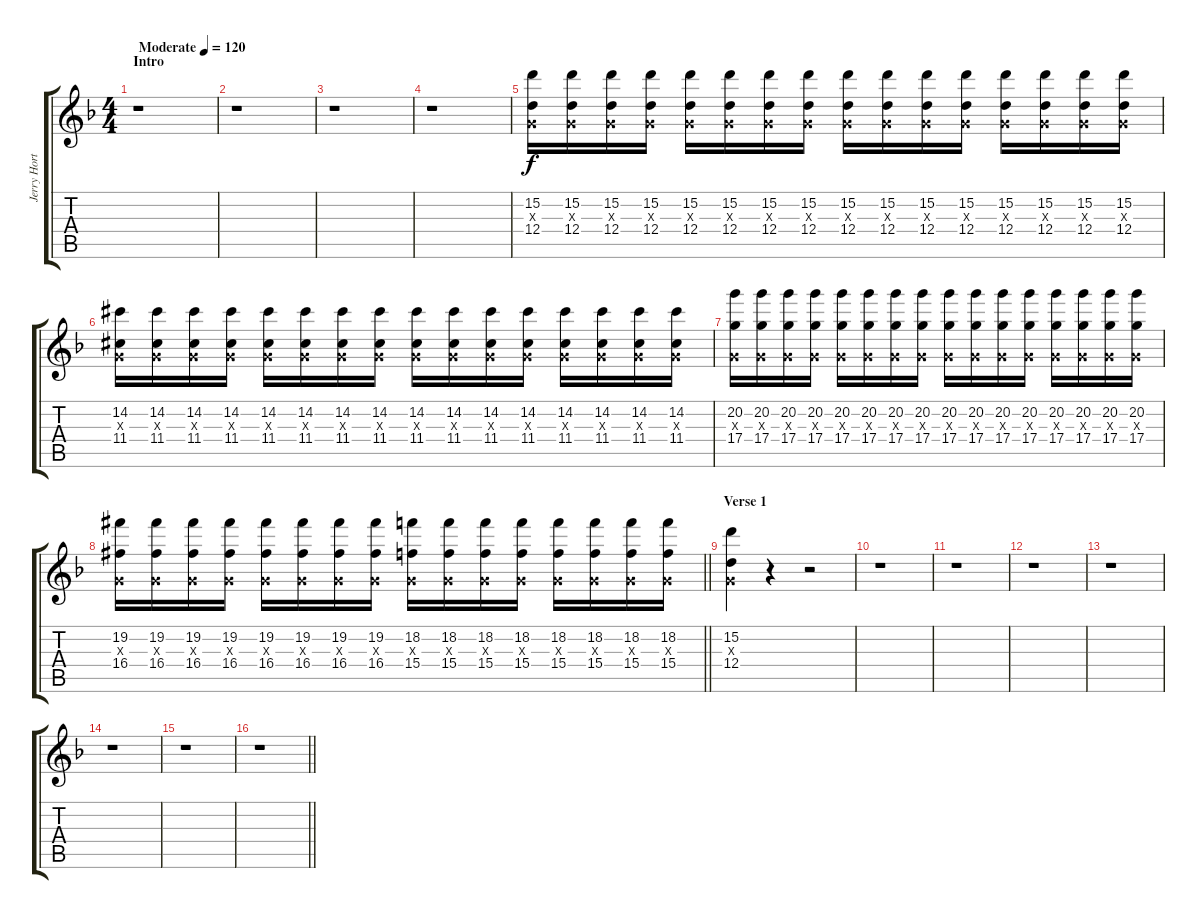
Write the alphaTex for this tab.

\track ("Jerry Horton (Lead Track)" "Jerry Hort") {instrument distortionguitar}
\staff {score tabs}
\tuning (E4 B3 G3 D3 A2 D2) {hide}
\ts (4 4)
\section ("" "Intro")
\tempo (120 "Moderate")
\clef g2
\ks dminor
r.1{dy f instrument distortionguitar} |
r.1 |
r.1 |
r.1 |
(15.2 0.3{x} 12.4).16 (15.2 0.3{x} 12.4).16 (15.2 0.3{x} 12.4).16 (15.2 0.3{x} 12.4).16 (15.2 0.3{x} 12.4).16 (15.2 0.3{x} 12.4).16 (15.2 0.3{x} 12.4).16 (15.2 0.3{x} 12.4).16 (15.2 0.3{x} 12.4).16 (15.2 0.3{x} 12.4).16 (15.2 0.3{x} 12.4).16 (15.2 0.3{x} 12.4).16 (15.2 0.3{x} 12.4).16 (15.2 0.3{x} 12.4).16 (15.2 0.3{x} 12.4).16 (15.2 0.3{x} 12.4).16 |
(14.2{acc #} 0.3{x} 11.4{acc #}).16 (14.2{acc #} 0.3{x} 11.4{acc #}).16 (14.2{acc #} 0.3{x} 11.4{acc #}).16 (14.2{acc #} 0.3{x} 11.4{acc #}).16 (14.2{acc #} 0.3{x} 11.4{acc #}).16 (14.2{acc #} 0.3{x} 11.4{acc #}).16 (14.2{acc #} 0.3{x} 11.4{acc #}).16 (14.2{acc #} 0.3{x} 11.4{acc #}).16 (14.2{acc #} 0.3{x} 11.4{acc #}).16 (14.2{acc #} 0.3{x} 11.4{acc #}).16 (14.2{acc #} 0.3{x} 11.4{acc #}).16 (14.2{acc #} 0.3{x} 11.4{acc #}).16 (14.2{acc #} 0.3{x} 11.4{acc #}).16 (14.2{acc #} 0.3{x} 11.4{acc #}).16 (14.2{acc #} 0.3{x} 11.4{acc #}).16 (14.2{acc #} 0.3{x} 11.4{acc #}).16 |
(20.2 0.3{x} 17.4).16 (20.2 0.3{x} 17.4).16 (20.2 0.3{x} 17.4).16 (20.2 0.3{x} 17.4).16 (20.2 0.3{x} 17.4).16 (20.2 0.3{x} 17.4).16 (20.2 0.3{x} 17.4).16 (20.2 0.3{x} 17.4).16 (20.2 0.3{x} 17.4).16 (20.2 0.3{x} 17.4).16 (20.2 0.3{x} 17.4).16 (20.2 0.3{x} 17.4).16 (20.2 0.3{x} 17.4).16 (20.2 0.3{x} 17.4).16 (20.2 0.3{x} 17.4).16 (20.2 0.3{x} 17.4).16 |
\barLineRight lightlight
(19.2{acc #} 0.3{x} 16.4{acc #}).16 (19.2{acc #} 0.3{x} 16.4{acc #}).16 (19.2{acc #} 0.3{x} 16.4{acc #}).16 (19.2{acc #} 0.3{x} 16.4{acc #}).16 (19.2{acc #} 0.3{x} 16.4{acc #}).16 (19.2{acc #} 0.3{x} 16.4{acc #}).16 (19.2{acc #} 0.3{x} 16.4{acc #}).16 (19.2{acc #} 0.3{x} 16.4{acc #}).16 (18.2 0.3{x} 15.4).16 (18.2 0.3{x} 15.4).16 (18.2 0.3{x} 15.4).16 (18.2 0.3{x} 15.4).16 (18.2 0.3{x} 15.4).16 (18.2 0.3{x} 15.4).16 (18.2 0.3{x} 15.4).16 (18.2 0.3{x} 15.4).16 |
\section ("" "Verse 1")
(15.2 0.3{x} 12.4).4 r.4 r.2 |
r.1 |
r.1 |
r.1 |
r.1 |
r.1 |
r.1 |
\barLineRight lightlight
r.1
